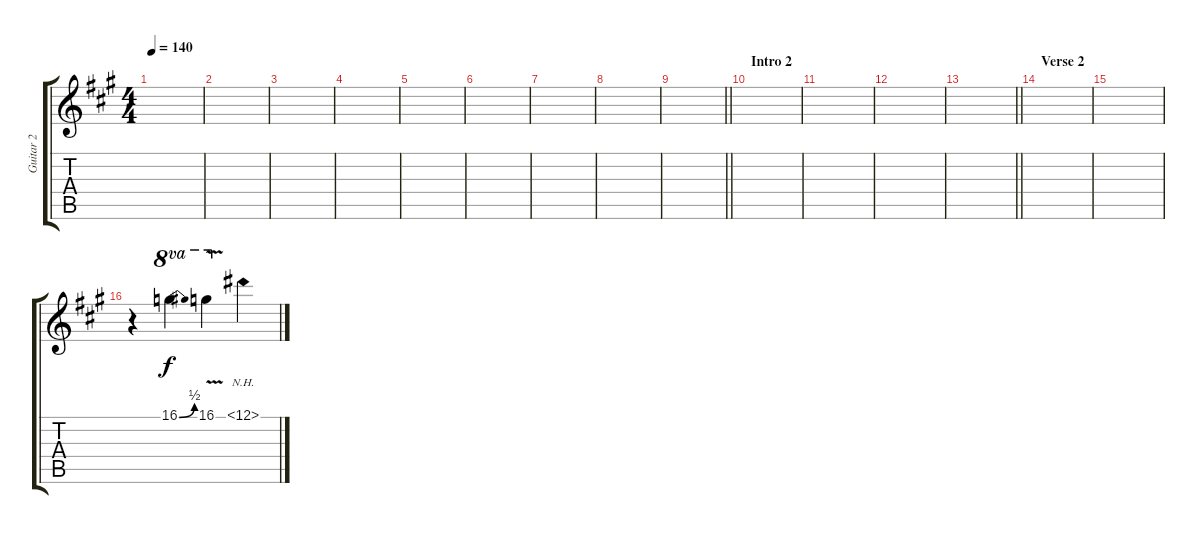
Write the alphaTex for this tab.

\track ("Guitar 2" "Guitar 2") {instrument distortionguitar}
\staff {score tabs}
\tuning (Eb4 Bb3 Gb3 Db3 Ab2 Eb2) {hide}
\ts (4 4)
\tempo 140
\clef g2
\ks a
|
|
|
|
|
|
|
|
\barLineRight lightlight
|
\section ("" "Intro 2")
|
|
|
\barLineRight lightlight
|
\section ("" "Verse 2")
|
|
r.4 16.1{be (bend 0 0 60 2)}.4{ot 8va} 16.1{v}.4{ot 8va beam merge} 12.1{nh}.4
